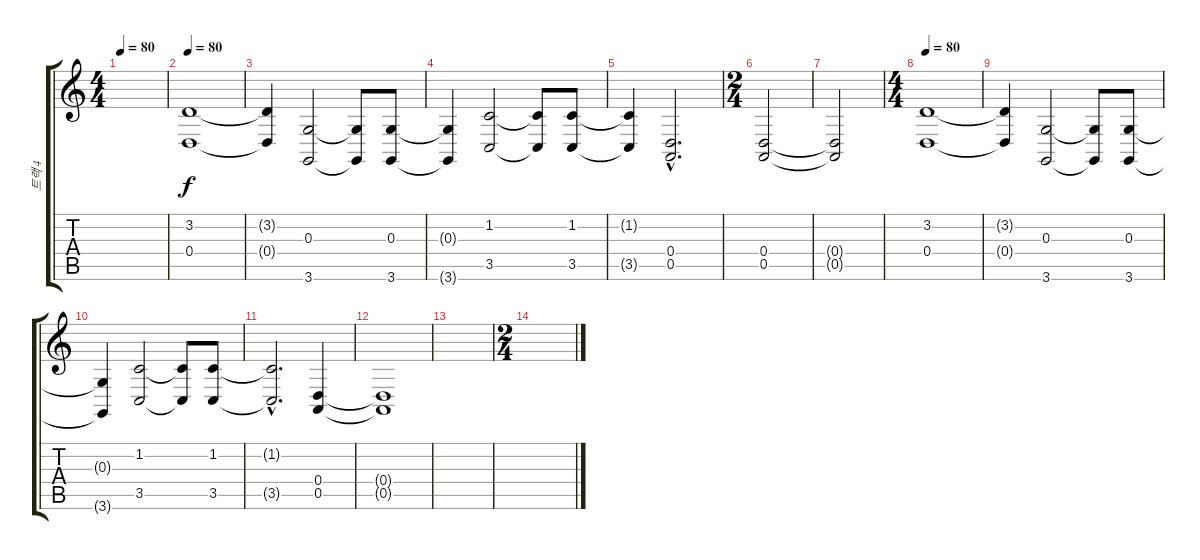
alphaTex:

\track ("트랙 4" "트랙 4") {instrument synthstrings1}
\staff {score tabs}
\tuning (E4 B3 G3 D3 A2 E2) {hide}
\ts (4 4)
\tempo 80
\clef g2
\ks c
|
\tempo 80
(3.2 0.4).1 |
(3.2{t} 0.4{t}).4 (0.3 3.6).2 (0.3{t} 3.6{t}).8 (0.3 3.6).8 |
(0.3{t} 3.6{t}).4 (1.2 3.5).2 (1.2{t} 3.5{t}).8 (1.2 3.5).8 |
(1.2{t} 3.5{t}).4 (0.4{hac} 0.5{hac}).2{d} |
\ts (2 4)
(0.4 0.5).2 |
(0.4{t} 0.5{t}).2 |
\ts (4 4)
\tempo 80
(3.2 0.4).1 |
(3.2{t} 0.4{t}).4 (0.3 3.6).2 (0.3{t} 3.6{t}).8 (0.3 3.6).8 |
(0.3{t} 3.6{t}).4 (1.2 3.5).2 (1.2{t} 3.5{t}).8 (1.2 3.5).8 |
(1.2{hac t} 3.5{hac t}).2{d} (0.4 0.5).4 |
(0.4{t} 0.5{t}).1 |
|
\ts (2 4)
